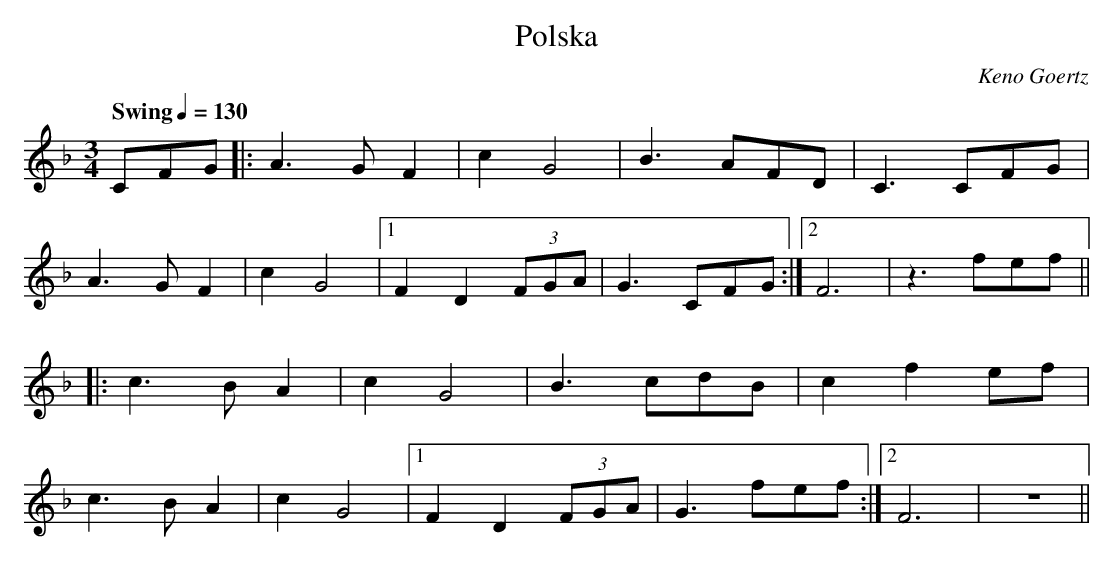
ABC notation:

X:1
T: Polska
C: Keno Goertz
M: 3/4
L: 1/8
Q: "Swing" 1/4=130
K: F
CFG |: A3 G F2 | c2 G4 | B3 AFD | C3 CFG |
A3 G F2 | c2 G4 |1 F2 D2 (3FGA | G3 CFG :|2 F6 | z3 fef ||
|: c3 B A2 | c2 G4 | B3 cdB | c2 f2 ef |
c3 B A2 | c2 G4 |1 F2 D2 (3FGA | G3 fef :|2 F6 | z6 ||
